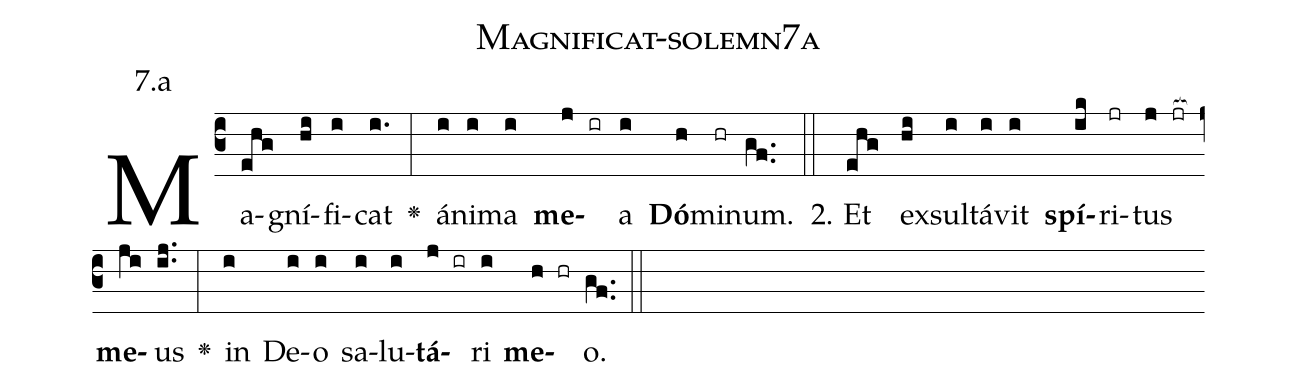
name: Magnificat-solemn7a;
annotation: 7.a;
%%
(c3)Ma(ehg)gní(hi)fi(i)cat(i.) <v>\greheightstar</v>(:) á(i)ni(i)ma(i) <b>me</b>(j ir)a(i) <b>Dó</b>(h)mi(hr)num.(gf..) (::)
2. Et(ehg) ex(hi)sul(i)tá(i)vit(i) <b>spí</b>(ik)ri(jr)tus(j jr[ocb:1{]) <b>me</b>(ji[ocb:0}])us(ij..) <v>\greheightstar</v>(:) in(i) De(i)o(i) sa(i)lu(i)<b>tá</b>(j ir)ri(i) <b>me</b>(h hr)o.(gf..) (::)


%E(i) u(i) o(j) u(i) a(h) e.(gf..) (::)
